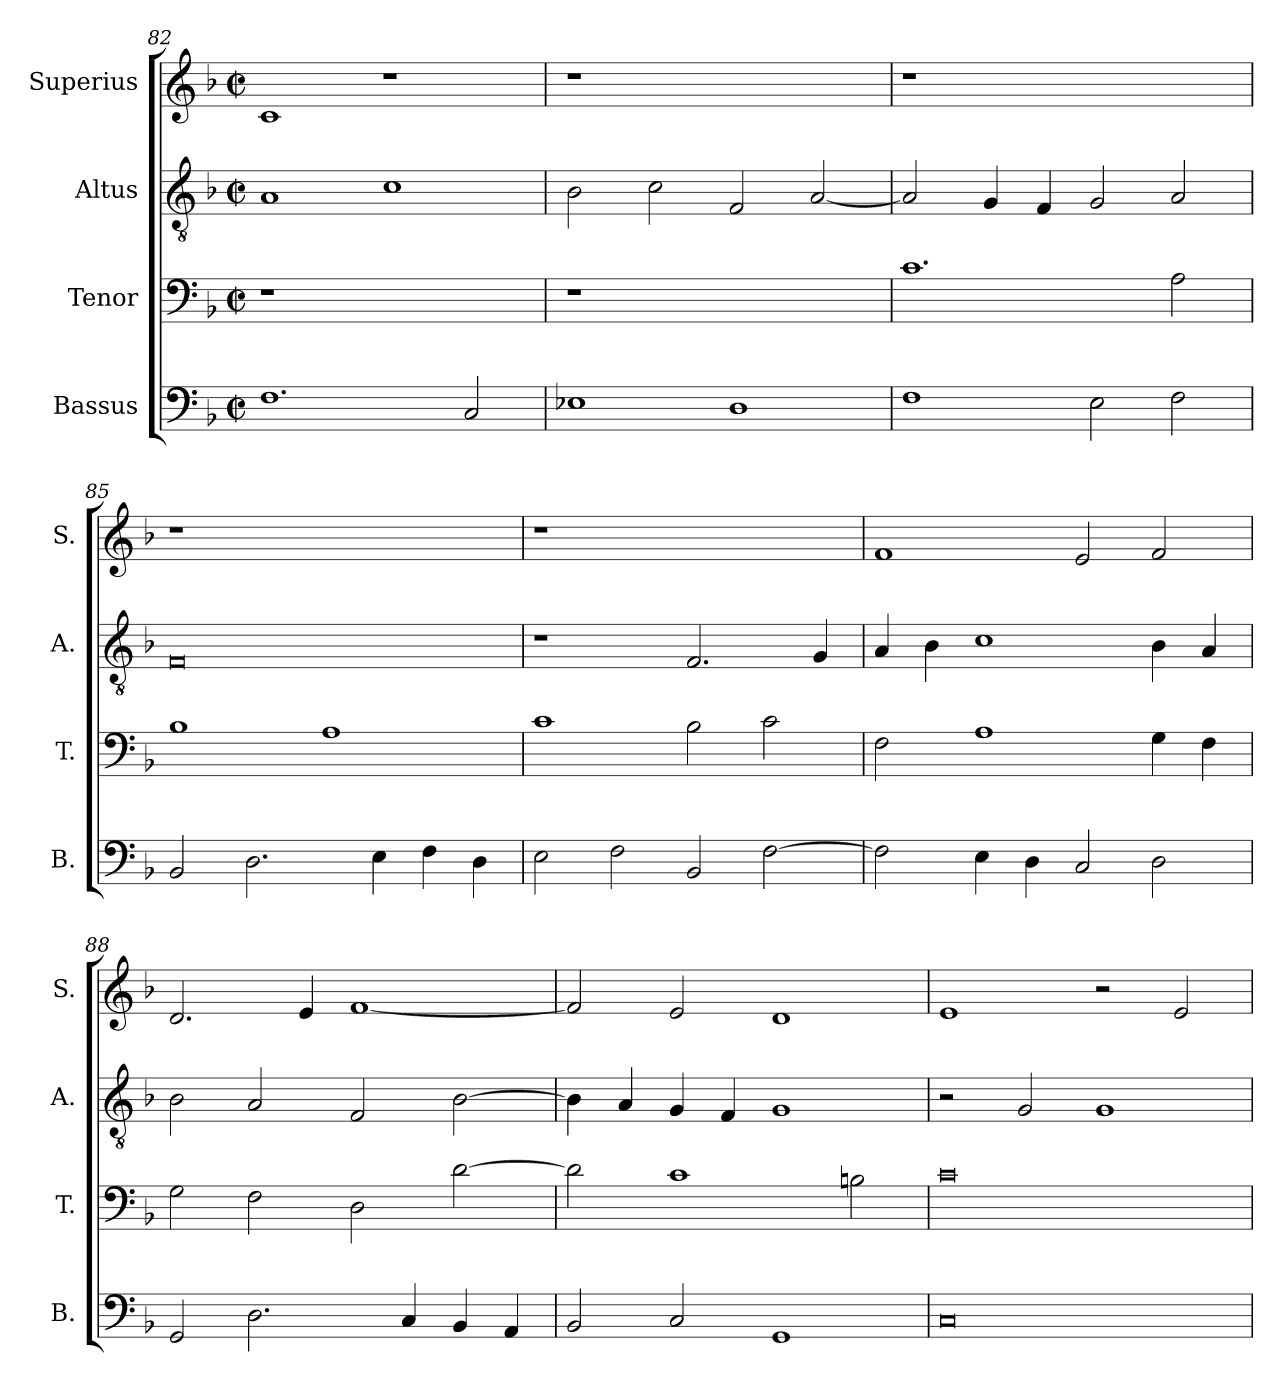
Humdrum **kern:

**kern	**kern	**kern	**kern
*part4	*part3	*part2	*part1
*staff4	*staff3	*staff2	*staff1
*I"Bassus	*I"Tenor	*I"Altus	*I"Superius
*I'B.	*I'T.	*I'A.	*I'S.
*clefF4	*clefF4	*clefGv2	*clefG2
*	*	*ITrd7c12	*
*k[b-]	*k[b-]	*k[b-]	*k[b-]
*F:	*F:	*F:	*F:
*M2/2	*M2/2	*M2/2	*M2/2
*met(c|)	*met(c|)	*met(c|)	*met(c|)
=82	=82	=82	=82
!	!LO:N:vis=1	!	!
1.Fi	1r	1AAi	1ci
.	1ryy	1Ci	1r
2Ci/	.	.	.
=83	=83	=83	=83
!	!LO:N:vis=1	!	!LO:N:vis=1
1E-Xi	1r	2BB-i\	1r
.	.	2Ci\	.
1Di	1ryy	2FFi/	1ryy
.	.	[<2AAi/	.
=84	=84	=84	=84
!	!	!	!LO:N:vis=1
1Fi	1.ci	2AAi/]	1r
.	.	4GGi/	.
.	.	4FFi/	.
2Ei\	.	2GGi/	1ryy
2Fi\	2Ai\	2AAi/	.
!!LO:LB:g=z
=85	=85	=85	=85
!	!	!	!LO:N:vis=1
2BB-i/	1B-i	0FFi	1r
2.Di\	.	.	.
.	1Ai	.	1ryy
4Ei\	.	.	.
4Fi\	.	.	.
4Di\	.	.	.
=86	=86	=86	=86
!	!	!	!LO:N:vis=1
2Ei\	1ci	1r	1r
2Fi\	.	.	.
2BB-i/	2B-i\	2.FFi/	1ryy
[>2Fi\	2ci\	.	.
.	.	4GGi/	.
=87	=87	=87	=87
2Fi\]	2Fi\	4AAi/	1fi
.	.	4BB-i\	.
4Ei\	1Ai	1Ci	.
4Di\	.	.	.
2Ci/	.	.	2ei/
2Di\	4Gi\	4BB-i\	2fi/
.	4Fi\	4AAi/	.
=88	=88	=88	=88
2GGi/	2Gi\	2BB-i\	2.di/
2.Di\	2Fi\	2AAi/	.
.	.	.	4ei/
.	2Di\	2FFi/	[<1fi
4Ci/	.	.	.
4BB-i/	[>2di\	[>2BB-i\	.
4AAi/	.	.	.
!!LO:PB:g=z
=89	=89	=89	=89
2BB-i/	2di\]	4BB-i\]	2fi/]
.	.	4AAi/	.
2Ci/	1ci	4GGi/	2ei/
.	.	4FFi/	.
1GGi	.	1GGi	1di
.	2Bni\	.	.
=90	=90	=90	=90
0Ci	0ci	2r	1ei
.	.	2GGi/	.
.	.	1GGi	2r
.	.	.	2ei/
=	=	=	=
*-	*-	*-	*-
